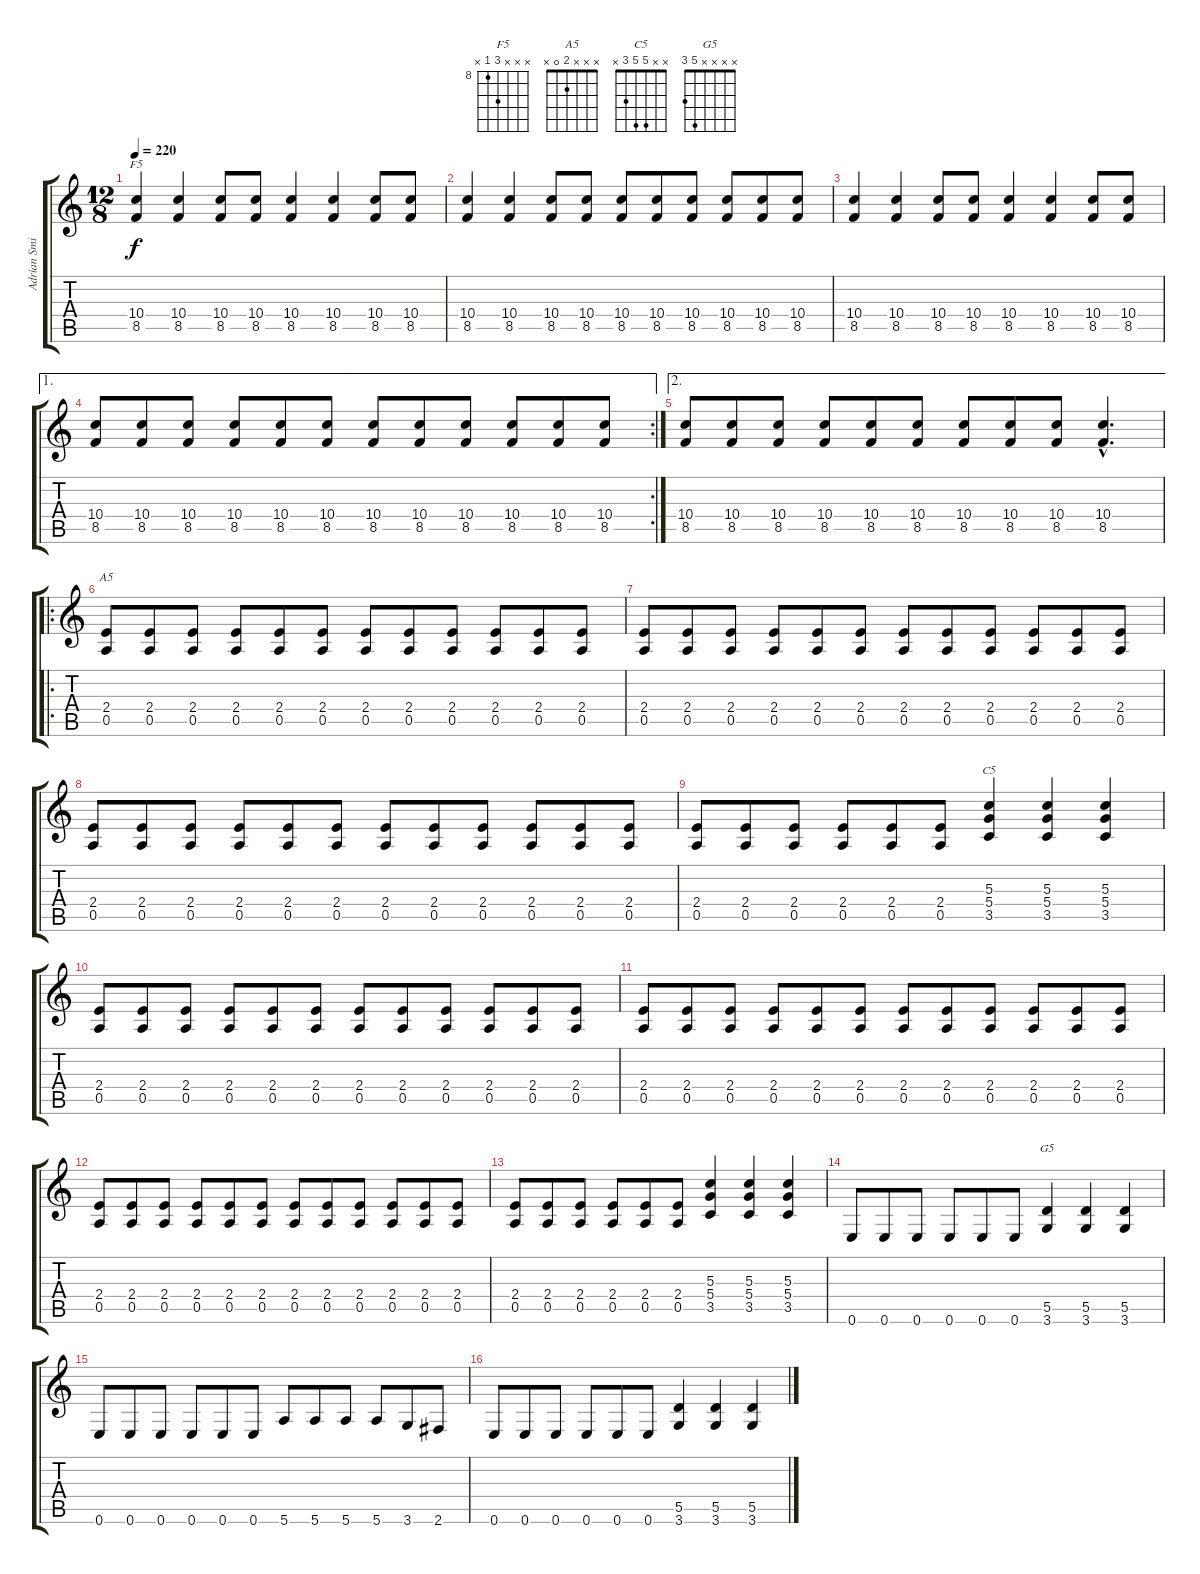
\track ("Adrian Smith" "Adrian Smi") {instrument distortionguitar}
\staff {score tabs}
\tuning (E4 B3 G3 D3 A2 E2) {hide}
\chord ("F5" x x x 10 8 x) {firstfret 8}
\chord ("A5" x x x 2 0 x)
\chord ("C5" x x 5 5 3 x)
\chord ("G5" x x x x 5 3)
\ts (12 8)
\tempo 220
\clef g2
\ks c
(10.4 8.5).4{ch "F5" dy f} (10.4 8.5).4 (10.4 8.5).8 (10.4 8.5).8 (10.4 8.5).4 (10.4 8.5).4 (10.4 8.5).8 (10.4 8.5).8 |
(10.4 8.5).4 (10.4 8.5).4 (10.4 8.5).8 (10.4 8.5).8 (10.4 8.5).8 (10.4 8.5).8 (10.4 8.5).8 (10.4 8.5).8 (10.4 8.5).8 (10.4 8.5).8 |
(10.4 8.5).4 (10.4 8.5).4 (10.4 8.5).8 (10.4 8.5).8 (10.4 8.5).4 (10.4 8.5).4 (10.4 8.5).8 (10.4 8.5).8 |
\ae 1
\rc 2
(10.4 8.5).8 (10.4 8.5).8 (10.4 8.5).8 (10.4 8.5).8 (10.4 8.5).8 (10.4 8.5).8 (10.4 8.5).8 (10.4 8.5).8 (10.4 8.5).8 (10.4 8.5).8 (10.4 8.5).8 (10.4 8.5).8 |
\ae 2
(10.4 8.5).8 (10.4 8.5).8 (10.4 8.5).8 (10.4 8.5).8 (10.4 8.5).8 (10.4 8.5).8 (10.4 8.5).8 (10.4 8.5).8 (10.4 8.5).8 (10.4{hac} 8.5{hac}).4{d} |
\ro
(2.4 0.5).8{ch "A5" volume 4} (2.4 0.5).8 (2.4 0.5).8 (2.4 0.5).8 (2.4 0.5).8 (2.4 0.5).8 (2.4 0.5).8 (2.4 0.5).8 (2.4 0.5).8 (2.4 0.5).8 (2.4 0.5).8 (2.4 0.5).8 |
(2.4 0.5).8 (2.4 0.5).8 (2.4 0.5).8 (2.4 0.5).8 (2.4 0.5).8 (2.4 0.5).8 (2.4 0.5).8 (2.4 0.5).8 (2.4 0.5).8 (2.4 0.5).8 (2.4 0.5).8 (2.4 0.5).8 |
(2.4 0.5).8 (2.4 0.5).8 (2.4 0.5).8 (2.4 0.5).8 (2.4 0.5).8 (2.4 0.5).8 (2.4 0.5).8 (2.4 0.5).8 (2.4 0.5).8 (2.4 0.5).8 (2.4 0.5).8 (2.4 0.5).8 |
(2.4 0.5).8 (2.4 0.5).8 (2.4 0.5).8 (2.4 0.5).8 (2.4 0.5).8 (2.4 0.5).8 (5.3 5.4 3.5).4{ch "C5"} (5.3 5.4 3.5).4 (5.3 5.4 3.5).4 |
(2.4 0.5).8 (2.4 0.5).8 (2.4 0.5).8 (2.4 0.5).8 (2.4 0.5).8 (2.4 0.5).8 (2.4 0.5).8 (2.4 0.5).8 (2.4 0.5).8 (2.4 0.5).8 (2.4 0.5).8 (2.4 0.5).8 |
(2.4 0.5).8 (2.4 0.5).8 (2.4 0.5).8 (2.4 0.5).8 (2.4 0.5).8 (2.4 0.5).8 (2.4 0.5).8 (2.4 0.5).8 (2.4 0.5).8 (2.4 0.5).8 (2.4 0.5).8 (2.4 0.5).8 |
(2.4 0.5).8 (2.4 0.5).8 (2.4 0.5).8 (2.4 0.5).8 (2.4 0.5).8 (2.4 0.5).8 (2.4 0.5).8 (2.4 0.5).8 (2.4 0.5).8 (2.4 0.5).8 (2.4 0.5).8 (2.4 0.5).8 |
(2.4 0.5).8 (2.4 0.5).8 (2.4 0.5).8 (2.4 0.5).8 (2.4 0.5).8 (2.4 0.5).8 (5.3 5.4 3.5).4 (5.3 5.4 3.5).4 (5.3 5.4 3.5).4 |
0.6.8 0.6.8 0.6.8 0.6.8 0.6.8 0.6.8 (5.5 3.6).4{ch "G5"} (5.5 3.6).4 (5.5 3.6).4 |
0.6.8 0.6.8 0.6.8 0.6.8 0.6.8 0.6.8 5.6.8 5.6.8 5.6.8 5.6.8 3.6.8 2.6.8 |
0.6.8 0.6.8 0.6.8 0.6.8 0.6.8 0.6.8 (5.5 3.6).4 (5.5 3.6).4 (5.5 3.6).4
